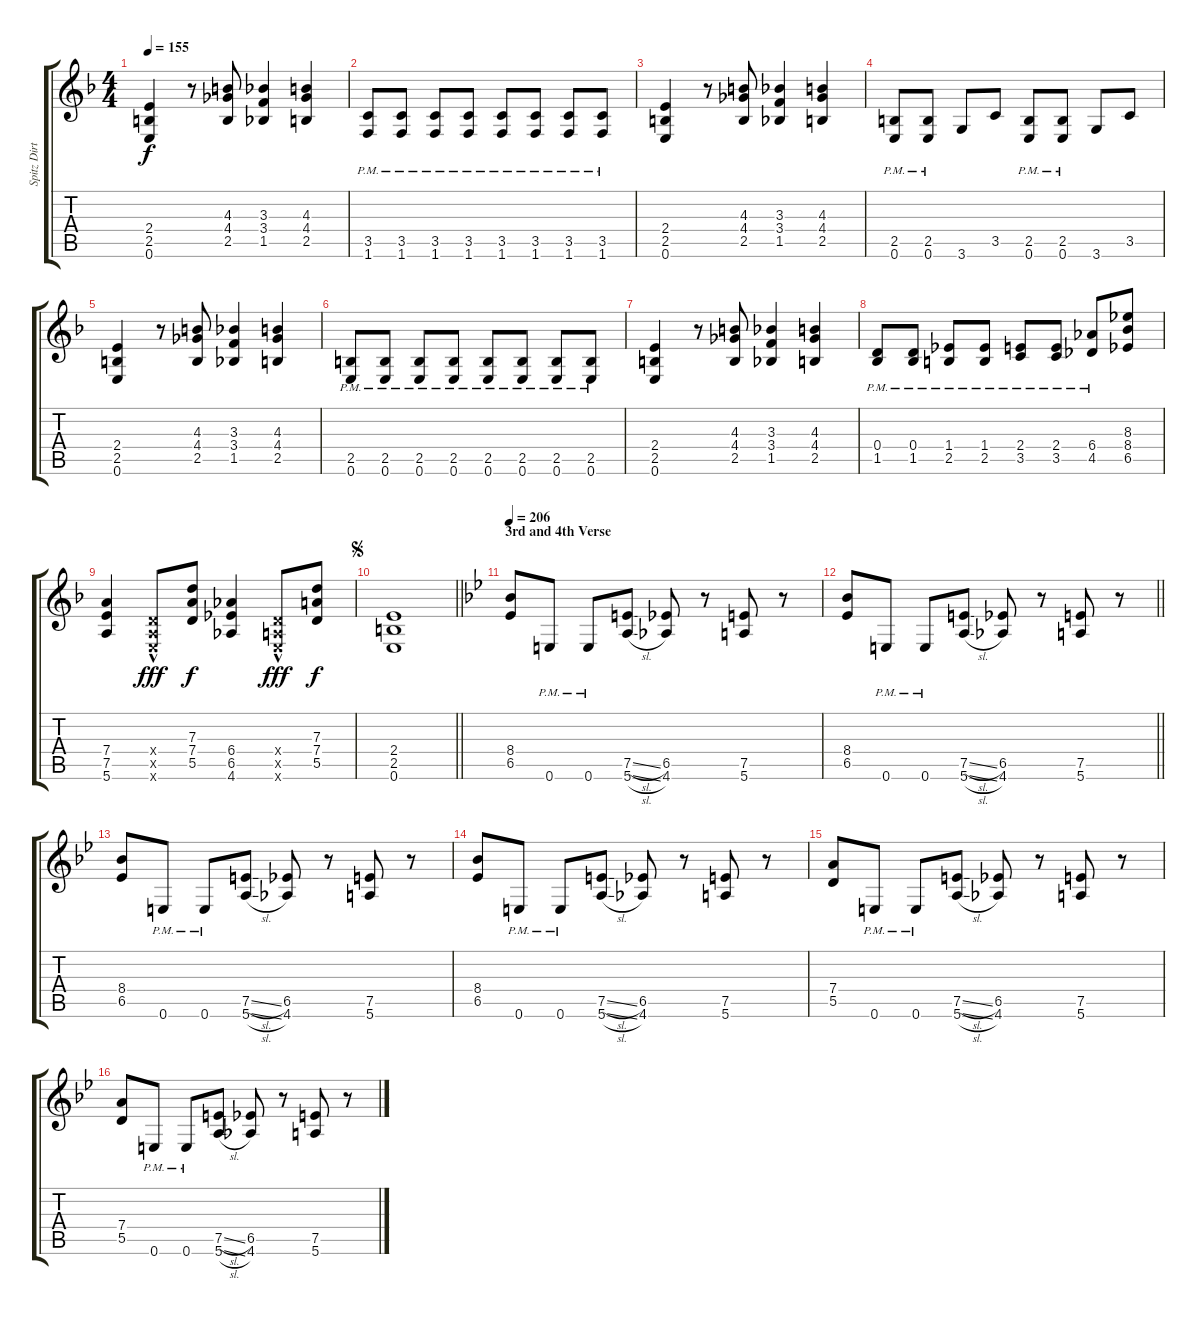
\track ("Spitz Dirty" "Spitz Dirt") {instrument distortionguitar}
\staff {score tabs}
\tuning (E4 B3 G3 D3 A2 E2) {hide}
\ts (4 4)
\tempo 155
\clef g2
\ks f
(2.4 2.5 0.6).4{dy f} r.8 (4.3 4.4 2.5).8 (3.3 3.4 1.5).4 (4.3 4.4 2.5).4 |
(3.5{pm} 1.6{pm}).8 (3.5{pm} 1.6{pm}).8 (3.5{pm} 1.6{pm}).8 (3.5{pm} 1.6{pm}).8 (3.5{pm} 1.6{pm}).8 (3.5{pm} 1.6{pm}).8 (3.5{pm} 1.6{pm}).8 (3.5{pm} 1.6{pm}).8 |
(2.4 2.5 0.6).4 r.8 (4.3 4.4 2.5).8 (3.3 3.4 1.5).4 (4.3 4.4 2.5).4 |
(2.5{pm} 0.6{pm}).8 (2.5{pm} 0.6{pm}).8 3.6.8 3.5.8 (2.5{pm} 0.6{pm}).8 (2.5{pm} 0.6{pm}).8 3.6.8 3.5.8 |
(2.4 2.5 0.6).4 r.8 (4.3 4.4 2.5).8 (3.3 3.4 1.5).4 (4.3 4.4 2.5).4 |
(2.5{pm} 0.6{pm}).8 (2.5{pm} 0.6{pm}).8 (2.5{pm} 0.6{pm}).8 (2.5{pm} 0.6{pm}).8 (2.5{pm} 0.6{pm}).8 (2.5{pm} 0.6{pm}).8 (2.5{pm} 0.6{pm}).8 (2.5{pm} 0.6{pm}).8 |
(2.4 2.5 0.6).4 r.8 (4.3 4.4 2.5).8 (3.3 3.4 1.5).4 (4.3 4.4 2.5).4 |
(0.4{pm} 1.5{pm}).8 (0.4{pm} 1.5{pm}).8 (1.4{pm} 2.5{pm}).8 (1.4{pm} 2.5{pm}).8 (2.4{pm} 3.5{pm}).8 (2.4{pm} 3.5{pm}).8 (6.4{pm} 4.5{pm}).8 (8.3 8.4 6.5).8 |
(7.4 7.5 5.6).4 (0.4{hac x} 0.5{hac x} 0.6{hac x}).8{dy fff} (7.3 7.4 5.5).8{dy f} (6.4 6.5 4.6).4 (0.4{hac x} 0.5{hac x} 0.6{hac x}).8{dy fff} (7.3 7.4 5.5).8{dy f} |
\jump segno
\barLineRight lightlight
(2.4 2.5 0.6).1 |
\section ("" "3rd and 4th Verse")
\tempo 206
\ks bb
(8.4 6.5).8 0.6{pm}.8 0.6{pm}.8 (7.5{sl} 5.6{sl}).8 (6.5 4.6).8 r.8 (7.5 5.6).8 r.8 |
\barLineRight lightlight
(8.4 6.5).8 0.6{pm}.8 0.6{pm}.8 (7.5{sl} 5.6{sl}).8 (6.5 4.6).8 r.8 (7.5 5.6).8 r.8 |
(8.4 6.5).8 0.6{pm}.8 0.6{pm}.8 (7.5{sl} 5.6{sl}).8 (6.5 4.6).8 r.8 (7.5 5.6).8 r.8 |
(8.4 6.5).8 0.6{pm}.8 0.6{pm}.8 (7.5{sl} 5.6{sl}).8 (6.5 4.6).8 r.8 (7.5 5.6).8 r.8 |
(7.4 5.5).8 0.6{pm}.8 0.6{pm}.8 (7.5{sl} 5.6{sl}).8 (6.5 4.6).8 r.8 (7.5 5.6).8 r.8 |
(7.4 5.5).8 0.6{pm}.8 0.6{pm}.8 (7.5{sl} 5.6{sl}).8 (6.5 4.6).8 r.8 (7.5 5.6).8 r.8
